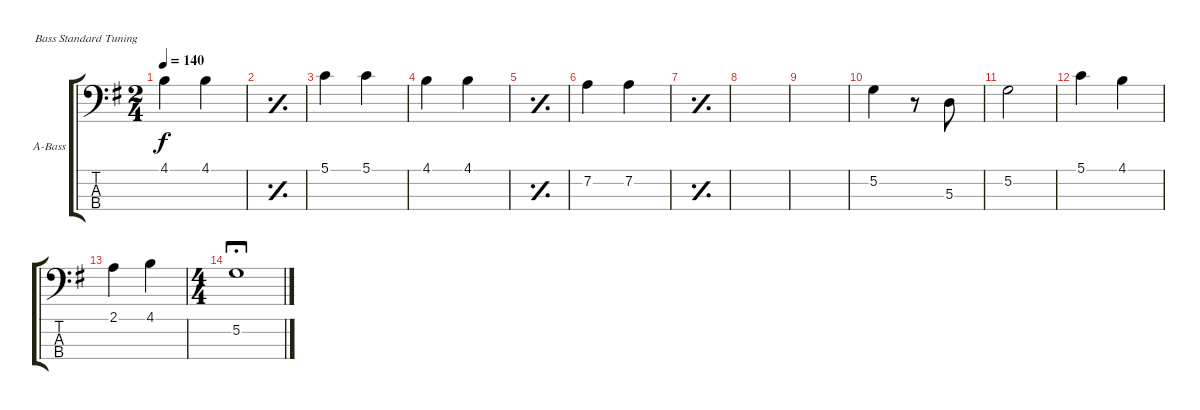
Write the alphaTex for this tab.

\defaultSystemsLayout 4
\bracketExtendMode groupsimilarinstruments
\firstSystemTrackNameOrientation horizontal
\otherSystemsTrackNameOrientation horizontal
\track ("Acoustic Bass" "A-Bass") {instrument acousticbass}
\staff {score tabs}
\tuning (G2 D2 A1 E1)
\ts (2 4)
\tempo 140
\clef f4
\ks g
4.1.4{dy f} 4.1.4 |
\simile simple
|
\simile none
5.1.4 5.1.4 |
4.1.4 4.1.4 |
\simile simple
|
\simile none
7.2.4 7.2.4 |
\simile simple
|
|
|
\simile none
5.2.4 r.8 5.3.8 |
5.2.2 |
5.1.4 4.1.4 |
2.1.4 4.1.4 |
\ts (4 4)
5.2.1{fermata (long 1)}
